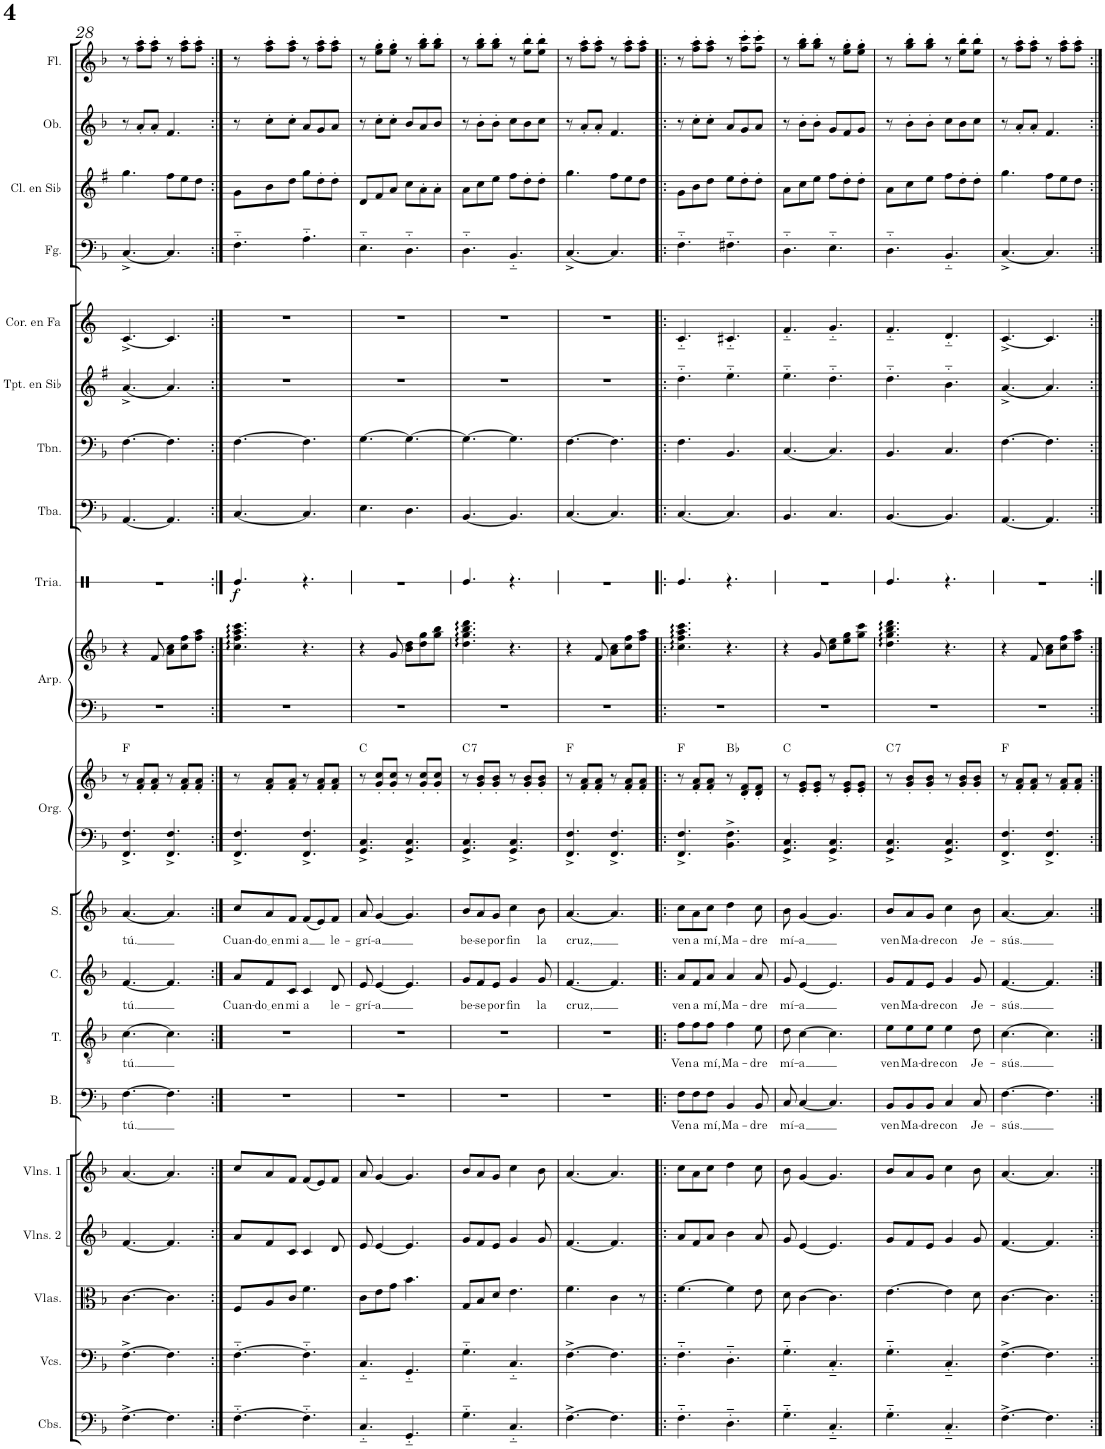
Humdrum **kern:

**kern	**kern	**kern	**kern	**kern	**kern	**text	**kern	**text	**kern	**text	**kern	**text	**kern	**kern	**harte	**kern	**kern	**kern	**dynam	**kern	**kern	**kern	**kern	**kern	**kern	**kern	**kern
*part20	*part19	*part18	*part17	*part16	*part15	*part15	*part14	*part14	*part13	*part13	*part12	*part12	*part11	*part11	*part11	*part10	*part10	*part9	*part9	*part8	*part7	*part6	*part5	*part4	*part3	*part2	*part1
*staff22	*staff21	*staff20	*staff19	*staff18	*staff17	*staff17	*staff16	*staff16	*staff15	*staff15	*staff14	*staff14	*staff13	*staff12	*	*staff11	*staff10	*staff9	*staff9	*staff8	*staff7	*staff6	*staff5	*staff4	*staff3	*staff2	*staff1
*I"Contrabajos	*I"Violonchelos	*I"Violas	*I"Violines 2	*I"Violines 1	*I"Bajo	*	*I"Tenor	*	*I"Contralto	*	*I"Soprano	*	*I"Órgano	*	*	*I"Arpa	*	*I"Triángulo	*	*I"Tuba	*I"Trombón	*I"Trompeta en Sib	*I"Corno en Fa	*I"Fagot	*I"Clarinete en Sib	*I"Oboe	*I"Flauta
*I'Cbs.	*I'Vcs.	*I'Vlas.	*I'Vlns. 2	*I'Vlns. 1	*I'B.	*	*I'T.	*	*I'C.	*	*I'S.	*	*	*	*	*I'Arp.	*	*	*	*I'Tba.	*I'Tbn.	*I'Tpt. en Sib	*I'Cor. en Fa	*I'Fg.	*I'Cl. en Sib	*I'Ob.	*I'Fl.
!!LO:PB:g=z
*clefF4	*clefF4	*clefC3	*clefG2	*clefG2	*clefF4	*	*clefGv2	*	*clefG2	*	*clefG2	*	*clefF4	*clefG2	*	*clefF4	*clefG2	*clefX	*	*clefF4	*clefF4	*clefG2	*clefG2	*clefF4	*clefG2	*clefG2	*clefG2
*Trd7c12	*	*	*	*	*	*	*	*	*	*	*	*	*	*	*	*	*	*	*	*	*	*Trd1c2	*Trd4c7	*	*Trd1c2	*	*
*k[b-]	*k[b-]	*k[b-]	*k[b-]	*k[b-]	*k[b-]	*	*k[b-]	*	*k[b-]	*	*k[b-]	*	*k[b-]	*k[b-]	*	*k[b-]	*k[b-]	*k[]	*	*k[b-]	*k[b-]	*k[f#]	*k[]	*k[b-]	*k[f#]	*k[b-]	*k[b-]
*M6/8	*M6/8	*M6/8	*M6/8	*M6/8	*M6/8	*	*M6/8	*	*M6/8	*	*M6/8	*	*M6/8	*M6/8	*	*M6/8	*M6/8	*M6/8	*	*M6/8	*M6/8	*M6/8	*M6/8	*M6/8	*M6/8	*M6/8	*M6/8
=28	=28	=28	=28	=28	=28	=28	=28	=28	=28	=28	=28	=28	=28	=28	=28	=28	=28	=28	=28	=28	=28	=28	=28	=28	=28	=28	=28
!	!	!	!	!	!	!LO:LY:b	!	!LO:LY:b	!	!LO:LY:b	!	!LO:LY:b	!	!	!	!	!	!	!	!	!	!	!	!	!	!	!
[4.F^\	[4.F^\	[4.c\	[4.f/	[4.a/	[4.F\	tú.	[4.c\	tú.	[4.f/	tú.	[4.a/	tú.	4.FF/^ 4.F/^	8r	F:maj	2.r	4r	2.r	.	[4.AA/	[4.F\	[4.a^/	[4.c^/	[4.C^/	4.gg\	8r	8r
.	.	.	.	.	.	.	.	.	.	.	.	.	.	8f/' 8a/'L	.	.	.	.	.	.	.	.	.	.	.	8a'/L	8ff\' 8aa\'L
.	.	.	.	.	.	.	.	.	.	.	.	.	.	8f/' 8a/'J	.	.	8f/	.	.	.	.	.	.	.	.	8a'/J	8ff\' 8aa\'J
4.F\]	4.F\]	4.c\]	4.f/]	4.a/]	4.F\]	.	4.c\]	.	4.f/]	.	4.a/]	.	4.FF/^ 4.F/^	8r	.	.	8a\ 8cc\L	.	.	4.AA/]	4.F\]	4.a/]	4.c/]	4.C/]	8ff#\L	4.f/	8r
.	.	.	.	.	.	.	.	.	.	.	.	.	.	8f/' 8a/'L	.	.	8cc\ 8ff\	.	.	.	.	.	.	.	8ee\	.	8ff\' 8aa\'L
.	.	.	.	.	.	.	.	.	.	.	.	.	.	8f/' 8a/'J	.	.	8ff\ 8aa\J	.	.	.	.	.	.	.	8dd\J	.	8ff\' 8aa\'J
=29:|!	=29:|!	=29:|!	=29:|!	=29:|!	=29:|!	=29:|!	=29:|!	=29:|!	=29:|!	=29:|!	=29:|!	=29:|!	=29:|!	=29:|!	=29:|!	=29:|!	=29:|!	=29:|!	=29:|!	=29:|!	=29:|!	=29:|!	=29:|!	=29:|!	=29:|!	=29:|!	=29:|!
!	!	!	!	!	!	!	!	!	!	!LO:LY:b	!	!LO:LY:b	!	!	!	!	!	!	!LO:DY:b	!	!	!	!	!	!	!	!
[4.F\	[4.F\	8F/L	8a/L	8cc/L	2.r	.	2.r	.	8a/L	Cuan-	8cc/L	Cuan-	4.FF/^ 4.F/^	8r	.	2.r	4.cc\ 4.ff\ 4.aa\ 4.ccc\	4.Re/	f	[4.C/	[4.F\	2.r	2.r	4.F\	8g\L	8r	8r
!	!	!	!	!	!	!	!	!	!	!LO:LY:b	!	!LO:LY:b	!	!	!	!	!	!	!	!	!	!	!	!	!	!	!
.	.	8A/	8f/	8a/	.	.	.	.	8f/	do en	8a/	do en	.	8f/' 8a/'L	.	.	.	.	.	.	.	.	.	.	8b\	8cc'\L	8ff\' 8aa\'L
!	!	!	!	!	!	!	!	!	!	!LO:LY:b	!	!LO:LY:b	!	!	!	!	!	!	!	!	!	!	!	!	!	!	!
.	.	8c/J	8c/J	8f/J	.	.	.	.	8c/J	mi	8f/J	mi	.	8f/' 8a/'J	.	.	.	.	.	.	.	.	.	.	8dd\J	8cc'\J	8ff\' 8aa\'J
!	!	!	!	!	!	!	!	!	!	!LO:LY:b	!	!LO:LY:b	!	!	!	!	!	!	!	!	!	!	!	!	!	!	!
4.F\]	4.F\]	4.f\	4c/	(8f/L	.	.	.	.	4c/	a	(8f/L	a	4.FF/^ 4.F/^	8r	.	.	4.r	4.r	.	4.C/]	4.F\]	.	.	4.A\	8gg\L	8a/L	8r
.	.	.	.	8e/)	.	.	.	.	.	.	8e/)	.	.	8f/' 8a/'L	.	.	.	.	.	.	.	.	.	.	8dd'\	8g/	8ff\' 8aa\'L
!	!	!	!	!	!	!	!	!	!	!LO:LY:b	!	!LO:LY:b	!	!	!	!	!	!	!	!	!	!	!	!	!	!	!
.	.	.	8d/	8f/J	.	.	.	.	8d/	le-	8f/J	le-	.	8f/' 8a/'J	.	.	.	.	.	.	.	.	.	.	8dd'\J	8a/J	8ff\' 8aa\'J
=30	=30	=30	=30	=30	=30	=30	=30	=30	=30	=30	=30	=30	=30	=30	=30	=30	=30	=30	=30	=30	=30	=30	=30	=30	=30	=30	=30
!	!	!	!	!	!	!	!	!	!	!LO:LY:b	!	!LO:LY:b	!	!	!	!	!	!	!	!	!	!	!	!	!	!	!
4.C/	4.C/	8c\L	8e/	8a/	2.r	.	2.r	.	8e/	-grí-	8a/	-grí-	4.GG/^ 4.C/^	8r	C:maj	2.r	4r	2.r	.	4.E\	[4.G\	2.r	2.r	4.E\	8d/L	8r	8r
!	!	!	!	!	!	!	!	!	!	!LO:LY:b	!	!LO:LY:b	!	!	!	!	!	!	!	!	!	!	!	!	!	!	!
.	.	8e\	[4e/	[4g/	.	.	.	.	[4e/	-a	[4g/	-a	.	8g/' 8cc/'L	.	.	.	.	.	.	.	.	.	.	8f#/	8cc'\L	8ee\' 8gg\'L
.	.	8g\J	.	.	.	.	.	.	.	.	.	.	.	8g/' 8cc/'J	.	.	8g/	.	.	.	.	.	.	.	8a/J	8cc'\J	8ee\' 8gg\'J
4.GG/	4.GG/	4.b-\	4.e/]	4.g/]	.	.	.	.	4.e/]	.	4.g/]	.	4.GG/^ 4.C/^	8r	.	.	8b-\ 8dd\L	.	.	4.D\	4.G\_	.	.	4.D\	8cc\L	8b-/L	8r
.	.	.	.	.	.	.	.	.	.	.	.	.	.	8g/' 8cc/'L	.	.	8dd\ 8gg\	.	.	.	.	.	.	.	8a'\	8a/	8gg\' 8bb-\'L
.	.	.	.	.	.	.	.	.	.	.	.	.	.	8g/' 8cc/'J	.	.	8gg\ 8bb-\J	.	.	.	.	.	.	.	8a'\J	8b-/J	8gg\' 8bb-\'J
=31	=31	=31	=31	=31	=31	=31	=31	=31	=31	=31	=31	=31	=31	=31	=31	=31	=31	=31	=31	=31	=31	=31	=31	=31	=31	=31	=31
!	!	!	!	!	!	!	!	!	!	!LO:LY:b	!	!LO:LY:b	!	!	!LO:H:kt=7	!	!	!	!	!	!	!	!	!	!	!	!
4.G\	4.G\	8G/L	8g/L	8b-/L	2.r	.	2.r	.	8g/L	be-	8b-/L	be-	4.GG/^ 4.C/^	8r	C:7	2.r	4.dd\ 4.gg\ 4.bb-\ 4.ddd\	4.Re/	.	[4.BB-/	4.G\_	2.r	2.r	4.D\	8a\L	8r	8r
!	!	!	!	!	!	!	!	!	!	!LO:LY:b	!	!LO:LY:b	!	!	!	!	!	!	!	!	!	!	!	!	!	!	!
.	.	8B-/	8f/	8a/	.	.	.	.	8f/	-se	8a/	-se	.	8g/' 8b-/'L	.	.	.	.	.	.	.	.	.	.	8cc\	8b-'\L	8gg\' 8bb-\'L
!	!	!	!	!	!	!	!	!	!	!LO:LY:b	!	!LO:LY:b	!	!	!	!	!	!	!	!	!	!	!	!	!	!	!
.	.	8d/J	8e/J	8g/J	.	.	.	.	8e/J	por	8g/J	por	.	8g/' 8b-/'J	.	.	.	.	.	.	.	.	.	.	8ee\J	8b-'\J	8gg\' 8bb-\'J
!	!	!	!	!	!	!	!	!	!	!LO:LY:b	!	!LO:LY:b	!	!	!	!	!	!	!	!	!	!	!	!	!	!	!
4.C/	4.C/	4.e\	4g/	4cc\	.	.	.	.	4g/	fin	4cc\	fin	4.GG/^ 4.C/^	8r	.	.	4.r	4.r	.	4.BB-/]	4.G\]	.	.	4.BB-/	8ff#\L	8cc\L	8r
.	.	.	.	.	.	.	.	.	.	.	.	.	.	8g/' 8b-/'L	.	.	.	.	.	.	.	.	.	.	8dd'\	8b-\	8ee\' 8bb-\'L
!	!	!	!	!	!	!	!	!	!	!LO:LY:b	!	!LO:LY:b	!	!	!	!	!	!	!	!	!	!	!	!	!	!	!
.	.	.	8g/	8b-\	.	.	.	.	8g/	la	8b-\	la	.	8g/' 8b-/'J	.	.	.	.	.	.	.	.	.	.	8dd'\J	8cc\J	8ee\' 8bb-\'J
=32	=32	=32	=32	=32	=32	=32	=32	=32	=32	=32	=32	=32	=32	=32	=32	=32	=32	=32	=32	=32	=32	=32	=32	=32	=32	=32	=32
!	!	!	!	!	!	!	!	!	!	!LO:LY:b	!	!LO:LY:b	!	!	!	!	!	!	!	!	!	!	!	!	!	!	!
[4.F^\	[4.F^\	4.f\	[4.f/	[4.a/	2.r	.	2.r	.	[4.f/	cruz,	[4.a/	cruz,	4.FF/^ 4.F/^	8r	F:maj	2.r	4r	2.r	.	[4.C/	[4.F\	2.r	2.r	[4.C^/	4.gg\	8r	8r
.	.	.	.	.	.	.	.	.	.	.	.	.	.	8f/' 8a/'L	.	.	.	.	.	.	.	.	.	.	.	8a'/L	8ff\' 8aa\'L
.	.	.	.	.	.	.	.	.	.	.	.	.	.	8f/' 8a/'J	.	.	8f/	.	.	.	.	.	.	.	.	8a'/J	8ff\' 8aa\'J
4.F\]	4.F\]	4c\	4.f/]	4.a/]	.	.	.	.	4.f/]	.	4.a/]	.	4.FF/^ 4.F/^	8r	.	.	8a\ 8cc\L	.	.	4.C/]	4.F\]	.	.	4.C/]	8ff#\L	4.f/	8r
.	.	.	.	.	.	.	.	.	.	.	.	.	.	8f/' 8a/'L	.	.	8cc\ 8ff\	.	.	.	.	.	.	.	8ee\	.	8ff\' 8aa\'L
.	.	8r	.	.	.	.	.	.	.	.	.	.	.	8f/' 8a/'J	.	.	8ff\ 8aa\J	.	.	.	.	.	.	.	8dd\J	.	8ff\' 8aa\'J
=33!|:	=33!|:	=33!|:	=33!|:	=33!|:	=33!|:	=33!|:	=33!|:	=33!|:	=33!|:	=33!|:	=33!|:	=33!|:	=33!|:	=33!|:	=33!|:	=33!|:	=33!|:	=33!|:	=33!|:	=33!|:	=33!|:	=33!|:	=33!|:	=33!|:	=33!|:	=33!|:	=33!|:
!	!	!	!	!	!	!LO:LY:b	!	!LO:LY:b	!	!LO:LY:b	!	!LO:LY:b	!	!	!	!	!	!	!	!	!	!	!	!	!	!	!
4.F'~\	4.F'~\	[4.f\	8a/L	8cc\L	8F\L	Ven	8f\L	Ven	8a/L	ven	8cc\L	ven	4.FF/^ 4.F/^	8r	F:maj	2.r	4.cc\ 4.ff\ 4.aa\ 4.ccc\	4.Re/	.	[4.C/	4.F\	4.dd\	4.c/	4.F\	8g\L	8r	8r
!	!	!	!	!	!	!LO:LY:b	!	!LO:LY:b	!	!LO:LY:b	!	!LO:LY:b	!	!	!	!	!	!	!	!	!	!	!	!	!	!	!
.	.	.	8f/	8a\	8F\	a	8f\	a	8f/	a	8a\	a	.	8f/' 8a/'L	.	.	.	.	.	.	.	.	.	.	8b\	8cc'\L	8ff\' 8aa\'L
!	!	!	!	!	!	!LO:LY:b	!	!LO:LY:b	!	!LO:LY:b	!	!LO:LY:b	!	!	!	!	!	!	!	!	!	!	!	!	!	!	!
.	.	.	8a/J	8cc\J	8F\J	mí,	8f\J	mí,	8a/J	mí,	8cc\J	mí,	.	8f/' 8a/'J	.	.	.	.	.	.	.	.	.	.	8dd\J	8cc'\J	8ff\' 8aa\'J
!	!	!	!	!	!	!LO:LY:b	!	!LO:LY:b	!	!LO:LY:b	!	!LO:LY:b	!	!	!	!	!	!	!	!	!	!	!	!	!	!	!
4.D'~\	4.D'~\	4f\]	4b-\	4dd\	4BB-/	Ma-	4f\	Ma-	4a/	Ma-	4dd\	Ma-	4.BB-\^ 4.F\^	8r	Bb:maj	.	4.r	4.r	.	4.C/]	4.BB-/	4.ee\	4.c#X/	4.F#X\	8ee\L	8a/L	8r
.	.	.	.	.	.	.	.	.	.	.	.	.	.	8d/' 8f/'L	.	.	.	.	.	.	.	.	.	.	8dd'\	8g/	8ff\' 8ccc\'L
!	!	!	!	!	!	!LO:LY:b	!	!LO:LY:b	!	!LO:LY:b	!	!LO:LY:b	!	!	!	!	!	!	!	!	!	!	!	!	!	!	!
.	.	8e\	8a/	8cc\	8BB-/	-dre	8e\	-dre	8a/	-dre	8cc\	-dre	.	8d/' 8f/'J	.	.	.	.	.	.	.	.	.	.	8dd'\J	8a/J	8ff\' 8ccc\'J
=34	=34	=34	=34	=34	=34	=34	=34	=34	=34	=34	=34	=34	=34	=34	=34	=34	=34	=34	=34	=34	=34	=34	=34	=34	=34	=34	=34
!	!	!	!	!	!	!LO:LY:b	!	!LO:LY:b	!	!LO:LY:b	!	!LO:LY:b	!	!	!	!	!	!	!	!	!	!	!	!	!	!	!
4.G'~\	4.G'~\	8d\	8g/	8b-\	8C/	mí-	8d\	mí-	8g/	mí-	8b-\	mí-	4.GG/^ 4.C/^	8r	C:maj	2.r	4r	2.r	.	4.BB-/	[4.C/	4.ee\	4.f/	4.D\	8a\L	8r	8r
!	!	!	!	!	!	!LO:LY:b	!	!LO:LY:b	!	!LO:LY:b	!	!LO:LY:b	!	!	!	!	!	!	!	!	!	!	!	!	!	!	!
.	.	[4c\	[4e/	[4g/	[4C/	-a	[4c\	-a	[4e/	-a	[4g/	-a	.	8e/' 8g/'L	.	.	.	.	.	.	.	.	.	.	8cc\	8b-'\L	8gg\' 8bb-\'L
.	.	.	.	.	.	.	.	.	.	.	.	.	.	8e/' 8g/'J	.	.	8g/	.	.	.	.	.	.	.	8ee\J	8b-'\J	8gg\' 8bb-\'J
4.C'~/	4.C'~/	4.c\]	4.e/]	4.g/]	4.C/]	.	4.c\]	.	4.e/]	.	4.g/]	.	4.GG/^ 4.C/^	8r	.	.	8cc\ 8ee\L	.	.	4.C/	4.C/]	4.dd\	4.g/	4.E\	8ff#\L	8g/L	8r
.	.	.	.	.	.	.	.	.	.	.	.	.	.	8e/' 8g/'L	.	.	8ee\ 8gg\	.	.	.	.	.	.	.	8dd'\	8f/	8ee\' 8gg\'L
.	.	.	.	.	.	.	.	.	.	.	.	.	.	8e/' 8g/'J	.	.	8gg\ 8ccc\J	.	.	.	.	.	.	.	8dd'\J	8g/J	8ee\' 8gg\'J
=35	=35	=35	=35	=35	=35	=35	=35	=35	=35	=35	=35	=35	=35	=35	=35	=35	=35	=35	=35	=35	=35	=35	=35	=35	=35	=35	=35
!	!	!	!	!	!	!LO:LY:b	!	!LO:LY:b	!	!LO:LY:b	!	!LO:LY:b	!	!	!LO:H:kt=7	!	!	!	!	!	!	!	!	!	!	!	!
4.G'~\	4.G'~\	[4.e\	8g/L	8b-/L	8BB-/L	ven	8e\L	ven	8g/L	ven	8b-/L	ven	4.GG/^ 4.C/^	8r	C:7	2.r	4.dd\ 4.gg\ 4.bb-\ 4.ddd\	4.Re/	.	[4.BB-/	4.BB-/	4.dd\	4.f/	4.D\	8a\L	8r	8r
!	!	!	!	!	!	!LO:LY:b	!	!LO:LY:b	!	!LO:LY:b	!	!LO:LY:b	!	!	!	!	!	!	!	!	!	!	!	!	!	!	!
.	.	.	8f/	8a/	8BB-/	Ma-	8e\	Ma-	8f/	Ma-	8a/	Ma-	.	8g/' 8b-/'L	.	.	.	.	.	.	.	.	.	.	8cc\	8b-'\L	8gg\' 8bb-\'L
!	!	!	!	!	!	!LO:LY:b	!	!LO:LY:b	!	!LO:LY:b	!	!LO:LY:b	!	!	!	!	!	!	!	!	!	!	!	!	!	!	!
.	.	.	8e/J	8g/J	8BB-/J	-dre	8e\J	-dre	8e/J	-dre	8g/J	-dre	.	8g/' 8b-/'J	.	.	.	.	.	.	.	.	.	.	8ee\J	8b-'\J	8gg\' 8bb-\'J
!	!	!	!	!	!	!LO:LY:b	!	!LO:LY:b	!	!LO:LY:b	!	!LO:LY:b	!	!	!	!	!	!	!	!	!	!	!	!	!	!	!
4.C'~/	4.C'~/	4e\]	4g/	4cc\	4C/	con	4e\	con	4g/	con	4cc\	con	4.GG/^ 4.C/^	8r	.	.	4.r	4.r	.	4.BB-/]	4.C/	4.b\	4.d/	4.BB-/	8ff#\L	8cc\L	8r
.	.	.	.	.	.	.	.	.	.	.	.	.	.	8g/' 8b-/'L	.	.	.	.	.	.	.	.	.	.	8dd'\	8b-\	8ee\' 8bb-\'L
!	!	!	!	!	!	!LO:LY:b	!	!LO:LY:b	!	!LO:LY:b	!	!LO:LY:b	!	!	!	!	!	!	!	!	!	!	!	!	!	!	!
.	.	8d\	8g/	8b-\	8C/	Je-	8d\	Je-	8g/	Je-	8b-\	Je-	.	8g/' 8b-/'J	.	.	.	.	.	.	.	.	.	.	8dd'\J	8cc\J	8ee\' 8bb-\'J
=36	=36	=36	=36	=36	=36	=36	=36	=36	=36	=36	=36	=36	=36	=36	=36	=36	=36	=36	=36	=36	=36	=36	=36	=36	=36	=36	=36
!	!	!	!	!	!	!LO:LY:b	!	!LO:LY:b	!	!LO:LY:b	!	!LO:LY:b	!	!	!	!	!	!	!	!	!	!	!	!	!	!	!
[4.F^\	[4.F^\	[4.c\	[4.f/	[4.a/	[4.F\	-sús.	[4.c\	-sús.	[4.f/	-sús.	[4.a/	-sús.	4.FF/^ 4.F/^	8r	F:maj	2.r	4r	2.r	.	[4.AA/	[4.F\	[4.a^/	[4.c^/	[4.C^/	4.gg\	8r	8r
.	.	.	.	.	.	.	.	.	.	.	.	.	.	8f/' 8a/'L	.	.	.	.	.	.	.	.	.	.	.	8a'/L	8ff\' 8aa\'L
.	.	.	.	.	.	.	.	.	.	.	.	.	.	8f/' 8a/'J	.	.	8f/	.	.	.	.	.	.	.	.	8a'/J	8ff\' 8aa\'J
4.F\]	4.F\]	4.c\]	4.f/]	4.a/]	4.F\]	.	4.c\]	.	4.f/]	.	4.a/]	.	4.FF/^ 4.F/^	8r	.	.	8a\ 8cc\L	.	.	4.AA/]	4.F\]	4.a/]	4.c/]	4.C/]	8ff#\L	4.f/	8r
.	.	.	.	.	.	.	.	.	.	.	.	.	.	8f/' 8a/'L	.	.	8cc\ 8ff\	.	.	.	.	.	.	.	8ee\	.	8ff\' 8aa\'L
.	.	.	.	.	.	.	.	.	.	.	.	.	.	8f/' 8a/'J	.	.	8ff\ 8aa\J	.	.	.	.	.	.	.	8dd\J	.	8ff\' 8aa\'J
=:|!	=:|!	=:|!	=:|!	=:|!	=:|!	=:|!	=:|!	=:|!	=:|!	=:|!	=:|!	=:|!	=:|!	=:|!	=:|!	=:|!	=:|!	=:|!	=:|!	=:|!	=:|!	=:|!	=:|!	=:|!	=:|!	=:|!	=:|!
*-	*-	*-	*-	*-	*-	*-	*-	*-	*-	*-	*-	*-	*-	*-	*-	*-	*-	*-	*-	*-	*-	*-	*-	*-	*-	*-	*-
